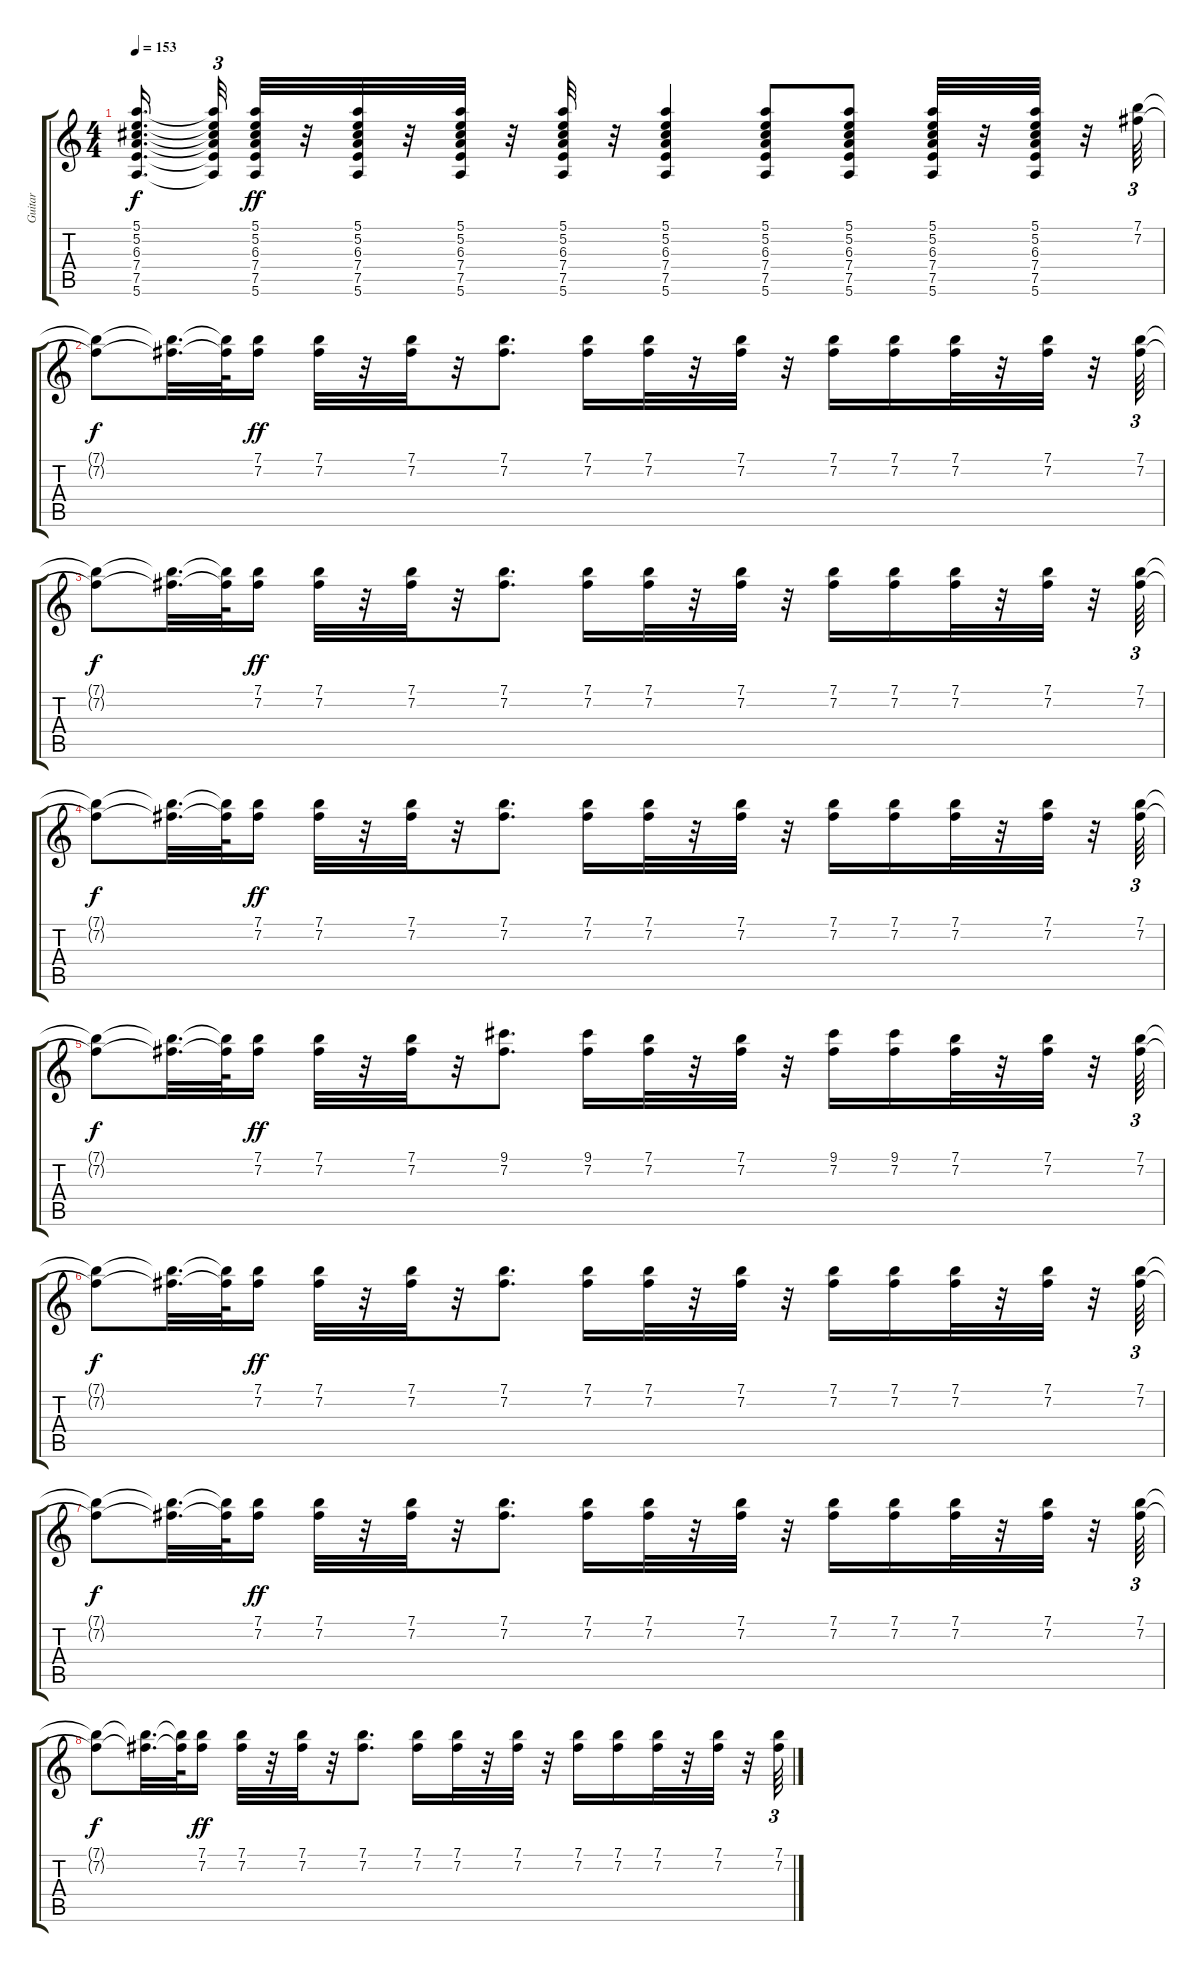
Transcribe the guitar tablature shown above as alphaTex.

\track ("Guitar" "Guitar") {instrument distortionguitar}
\staff {score tabs}
\tuning (E4 B3 G3 D3 A2 E2) {hide}
\ts (4 4)
\tempo 153
\clef g2
\ks c
(5.1{t} 5.2{t} 6.3{t} 7.4{t} 7.5{t} 5.6{t}).16{d dy f beam splitsecondary} (5.1{t} 5.2{t} 6.3{t} 7.4{t} 7.5{t} 5.6{t}).32{tu (3 2)} (5.1 5.2 6.3 7.4 7.5 5.6).32{dy ff} r.32 (5.1 5.2 6.3 7.4 7.5 5.6).32 r.32 (5.1 5.2 6.3 7.4 7.5 5.6).32 r.32 (5.1 5.2 6.3 7.4 7.5 5.6).32 r.32 (5.1 5.2 6.3 7.4 7.5 5.6).4 (5.1 5.2 6.3 7.4 7.5 5.6).8 (5.1 5.2 6.3 7.4 7.5 5.6).8 (5.1 5.2 6.3 7.4 7.5 5.6).32 r.32 (5.1 5.2 6.3 7.4 7.5 5.6).32 r.32 (7.1 7.2).64{tu (3 2)} |
(7.1{t} 7.2{t}).8{dy f} (7.1{t} 7.2{t}).32{d} (7.1{t} 7.2{t}).64 (7.1 7.2).16{dy ff} (7.1 7.2).32 r.32 (7.1 7.2).32 r.32 (7.1 7.2).8{d} (7.1 7.2).16 (7.1 7.2).32 r.32 (7.1 7.2).32 r.32 (7.1 7.2).16 (7.1 7.2).16 (7.1 7.2).32 r.32 (7.1 7.2).32 r.32 (7.1 7.2).64{tu (3 2)} |
(7.1{t} 7.2{t}).8{dy f} (7.1{t} 7.2{t}).32{d} (7.1{t} 7.2{t}).64 (7.1 7.2).16{dy ff} (7.1 7.2).32 r.32 (7.1 7.2).32 r.32 (7.1 7.2).8{d} (7.1 7.2).16 (7.1 7.2).32 r.32 (7.1 7.2).32 r.32 (7.1 7.2).16 (7.1 7.2).16 (7.1 7.2).32 r.32 (7.1 7.2).32 r.32 (7.1 7.2).64{tu (3 2)} |
(7.1{t} 7.2{t}).8{dy f} (7.1{t} 7.2{t}).32{d} (7.1{t} 7.2{t}).64 (7.1 7.2).16{dy ff} (7.1 7.2).32 r.32 (7.1 7.2).32 r.32 (7.1 7.2).8{d} (7.1 7.2).16 (7.1 7.2).32 r.32 (7.1 7.2).32 r.32 (7.1 7.2).16 (7.1 7.2).16 (7.1 7.2).32 r.32 (7.1 7.2).32 r.32 (7.1 7.2).64{tu (3 2)} |
(7.1{t} 7.2{t}).8{dy f} (7.1{t} 7.2{t}).32{d} (7.1{t} 7.2{t}).64 (7.1 7.2).16{dy ff} (7.1 7.2).32 r.32 (7.1 7.2).32 r.32 (9.1 7.2).8{d} (9.1 7.2).16 (7.1 7.2).32 r.32 (7.1 7.2).32 r.32 (9.1 7.2).16 (9.1 7.2).16 (7.1 7.2).32 r.32 (7.1 7.2).32 r.32 (7.1 7.2).64{tu (3 2)} |
(7.1{t} 7.2{t}).8{dy f} (7.1{t} 7.2{t}).32{d} (7.1{t} 7.2{t}).64 (7.1 7.2).16{dy ff} (7.1 7.2).32 r.32 (7.1 7.2).32 r.32 (7.1 7.2).8{d} (7.1 7.2).16 (7.1 7.2).32 r.32 (7.1 7.2).32 r.32 (7.1 7.2).16 (7.1 7.2).16 (7.1 7.2).32 r.32 (7.1 7.2).32 r.32 (7.1 7.2).64{tu (3 2)} |
(7.1{t} 7.2{t}).8{dy f} (7.1{t} 7.2{t}).32{d} (7.1{t} 7.2{t}).64 (7.1 7.2).16{dy ff} (7.1 7.2).32 r.32 (7.1 7.2).32 r.32 (7.1 7.2).8{d} (7.1 7.2).16 (7.1 7.2).32 r.32 (7.1 7.2).32 r.32 (7.1 7.2).16 (7.1 7.2).16 (7.1 7.2).32 r.32 (7.1 7.2).32 r.32 (7.1 7.2).64{tu (3 2)} |
(7.1{t} 7.2{t}).8{dy f} (7.1{t} 7.2{t}).32{d} (7.1{t} 7.2{t}).64 (7.1 7.2).16{dy ff} (7.1 7.2).32 r.32 (7.1 7.2).32 r.32 (7.1 7.2).8{d} (7.1 7.2).16 (7.1 7.2).32 r.32 (7.1 7.2).32 r.32 (7.1 7.2).16 (7.1 7.2).16 (7.1 7.2).32 r.32 (7.1 7.2).32 r.32 (7.1 7.2).64{tu (3 2)}
